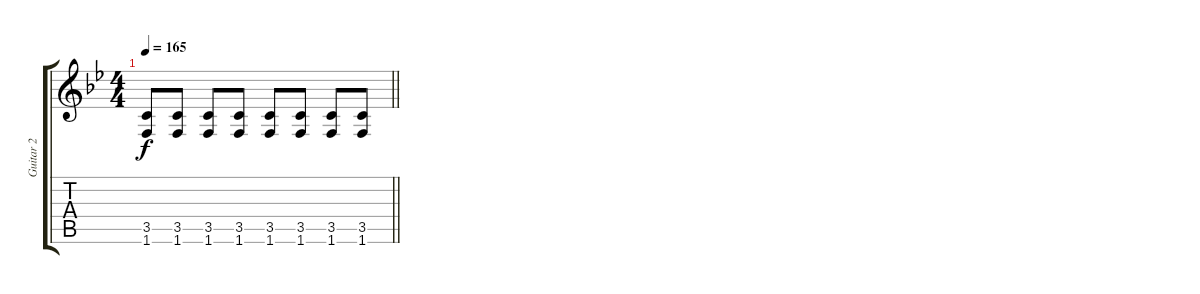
\track ("Guitar 2" "Guitar 2") {instrument distortionguitar}
\staff {score tabs}
\tuning (E4 B3 G3 D3 A2 E2) {hide}
\ts (4 4)
\tempo 165
\clef g2
\barLineRight lightlight
\ks bb
(3.5 1.6).8{dy f} (3.5 1.6).8 (3.5 1.6).8 (3.5 1.6).8 (3.5 1.6).8 (3.5 1.6).8 (3.5 1.6).8 (3.5 1.6).8
